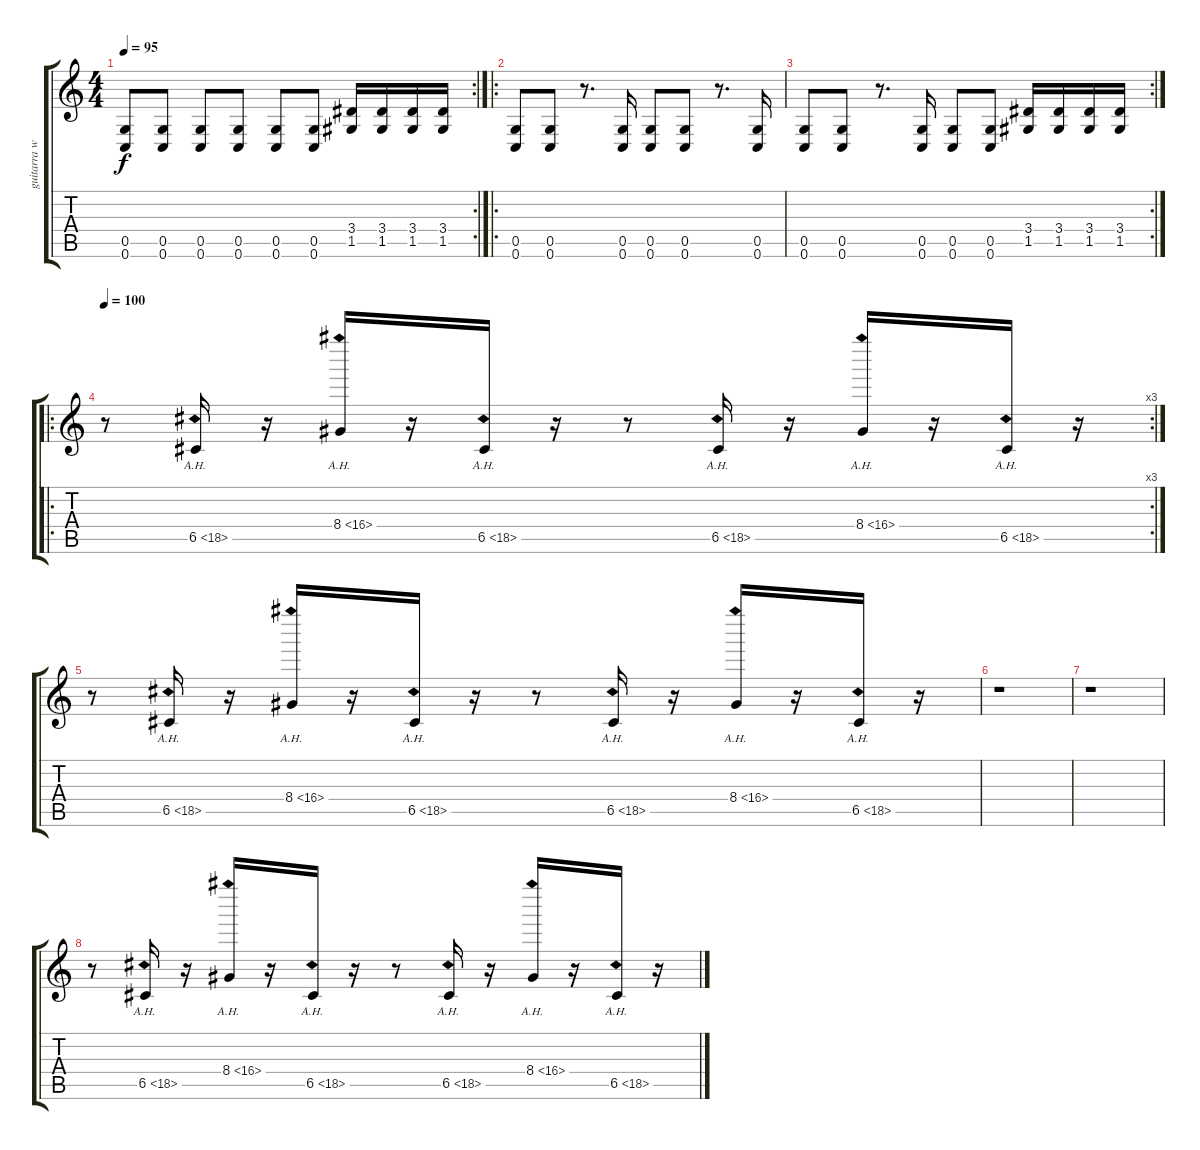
\track ("guitarra w/dist" "guitarra w") {instrument distortionguitar}
\staff {score tabs}
\tuning (D4 A3 F3 C3 G2 C2) {hide}
\rc 2
\ts (4 4)
\tempo 95
\clef g2
\ks c
(0.5 0.6).8{dy f} (0.5 0.6).8 (0.5 0.6).8 (0.5 0.6).8 (0.5 0.6).8 (0.5 0.6).8 (3.4 1.5).16 (3.4 1.5).16 (3.4 1.5).16 (3.4 1.5).16 |
\ro
(0.5 0.6).8 (0.5 0.6).8 r.8{d} (0.5 0.6).16 (0.5 0.6).8 (0.5 0.6).8 r.8{d} (0.5 0.6).16 |
\rc 2
(0.5 0.6).8 (0.5 0.6).8 r.8{d} (0.5 0.6).16 (0.5 0.6).8 (0.5 0.6).8 (3.4 1.5).16 (3.4 1.5).16 (3.4 1.5).16 (3.4 1.5).16 |
\ro
\rc 3
\tempo 100
r.8 6.5{ah 12}.16 r.16 8.4{ah 8}.16 r.16 6.5{ah 12}.16 r.16 r.8 6.5{ah 12}.16 r.16 8.4{ah 8}.16 r.16 6.5{ah 12}.16 r.16 |
r.8 6.5{ah 12}.16 r.16 8.4{ah 8}.16 r.16 6.5{ah 12}.16 r.16 r.8 6.5{ah 12}.16 r.16 8.4{ah 8}.16 r.16 6.5{ah 12}.16 r.16 |
r.1 |
r.1 |
r.8 6.5{ah 12}.16 r.16 8.4{ah 8}.16 r.16 6.5{ah 12}.16 r.16 r.8 6.5{ah 12}.16 r.16 8.4{ah 8}.16 r.16 6.5{ah 12}.16 r.16
